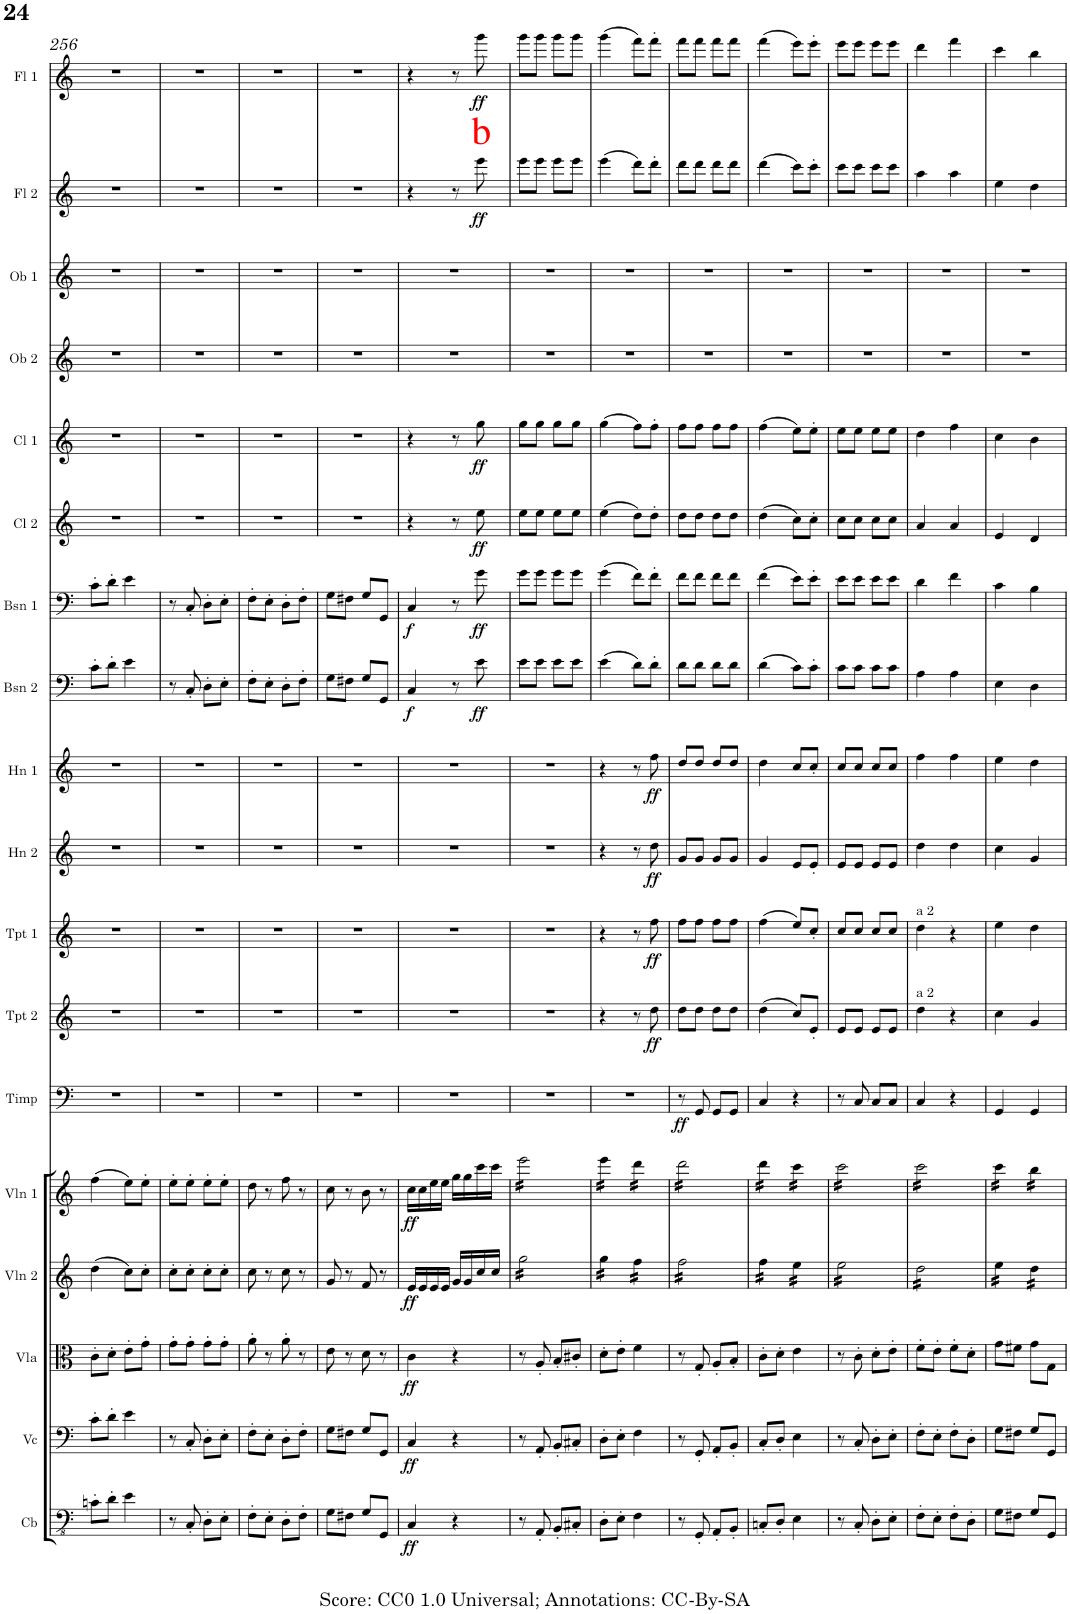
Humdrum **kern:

**kern	**dynam	**kern	**dynam	**kern	**dynam	**kern	**dynam	**kern	**dynam	**kern	**dynam	**kern	**dynam	**kern	**dynam	**kern	**dynam	**kern	**dynam	**kern	**dynam	**kern	**dynam	**kern	**dynam	**kern	**dynam	**kern	**kern	**kern	**dynam	**kern	**text	**dynam
*part18	*part18	*part17	*part17	*part16	*part16	*part15	*part15	*part14	*part14	*part13	*part13	*part12	*part12	*part11	*part11	*part10	*part10	*part9	*part9	*part8	*part8	*part7	*part7	*part6	*part6	*part5	*part5	*part4	*part3	*part2	*part2	*part1	*part1	*part1
*staff18	*staff18	*staff17	*staff17	*staff16	*staff16	*staff15	*staff15	*staff14	*staff14	*staff13	*staff13	*staff12	*staff12	*staff11	*staff11	*staff10	*staff10	*staff9	*staff9	*staff8	*staff8	*staff7	*staff7	*staff6	*staff6	*staff5	*staff5	*staff4	*staff3	*staff2	*staff2	*staff1	*staff1	*staff1
*I"Contrabass	*	*I"Violoncello	*	*I"Viola	*	*I"Violin 2	*	*I"Violin 1	*	*I"Timpani	*	*I"C Trumpet 2	*	*I"C Trumpet 1	*	*I"C Horn 2	*	*I"C Horn 1	*	*I"Bassoon 2	*	*I"Bassoon 1	*	*I"C Clarinet 2	*	*I"C Clarinet 1	*	*I"Oboe 2	*I"Oboe 1	*I"Flute 2	*	*I"Flute 1	*	*
*I'Cb	*	*I'Vc	*	*I'Vla	*	*I'Vln 2	*	*I'Vln 1	*	*I'Timp	*	*I'Tpt 2	*	*I'Tpt 1	*	*I'Hn 2	*	*I'Hn 1	*	*I'Bsn 2	*	*I'Bsn 1	*	*I'Cl 2	*	*I'Cl 1	*	*I'Ob 2	*I'Ob 1	*I'Fl 2	*	*I'Fl 1	*	*
!!LO:PB:g=z
*clefFv4	*	*clefF4	*	*clefC3	*	*clefG2	*	*clefG2	*	*clefF4	*	*clefG2	*	*clefG2	*	*clefG2	*	*clefG2	*	*clefF4	*	*clefF4	*	*clefG2	*	*clefG2	*	*clefG2	*clefG2	*clefG2	*	*clefG2	*	*
*	*	*	*	*	*	*	*	*	*	*	*	*	*	*	*	*Trd7c12	*	*Trd7c12	*	*	*	*	*	*Trd1c2	*	*Trd1c2	*	*	*	*	*	*	*	*
*k[]	*	*k[]	*	*k[]	*	*k[]	*	*k[]	*	*k[]	*	*k[]	*	*k[]	*	*k[]	*	*k[]	*	*k[]	*	*k[]	*	*k[]	*	*k[]	*	*k[]	*k[]	*k[]	*	*k[]	*	*
*M2/4	*	*M2/4	*	*M2/4	*	*M2/4	*	*M2/4	*	*M2/4	*	*M2/4	*	*M2/4	*	*M2/4	*	*M2/4	*	*M2/4	*	*M2/4	*	*M2/4	*	*M2/4	*	*M2/4	*M2/4	*M2/4	*	*M2/4	*	*
=256	=256	=256	=256	=256	=256	=256	=256	=256	=256	=256	=256	=256	=256	=256	=256	=256	=256	=256	=256	=256	=256	=256	=256	=256	=256	=256	=256	=256	=256	=256	=256	=256	=256	=256
8Cn'\L	.	8c'\L	.	8c'\L	.	(4dd\	.	(4ff\	.	2r	.	2r	.	2r	.	2r	.	2r	.	8c'\L	.	8c'\L	.	2r	.	2r	.	2r	2r	2r	.	2r	.	.
8D'\J	.	8d'\J	.	8d'\J	.	.	.	.	.	.	.	.	.	.	.	.	.	.	.	8d'\J	.	8d'\J	.	.	.	.	.	.	.	.	.	.	.	.
4E\	.	4e\	.	8e'\L	.	8cc\L)	.	8ee\L)	.	.	.	.	.	.	.	.	.	.	.	4e\	.	4e\	.	.	.	.	.	.	.	.	.	.	.	.
.	.	.	.	8g'\J	.	8cc'\J	.	8ee'\J	.	.	.	.	.	.	.	.	.	.	.	.	.	.	.	.	.	.	.	.	.	.	.	.	.	.
=257	=257	=257	=257	=257	=257	=257	=257	=257	=257	=257	=257	=257	=257	=257	=257	=257	=257	=257	=257	=257	=257	=257	=257	=257	=257	=257	=257	=257	=257	=257	=257	=257	=257	=257
8r	.	8r	.	8g'\L	.	8cc'\L	.	8ee'\L	.	2r	.	2r	.	2r	.	2r	.	2r	.	8r	.	8r	.	2r	.	2r	.	2r	2r	2r	.	2r	.	.
8CC'/	.	8C'/	.	8g'\J	.	8cc'\J	.	8ee'\J	.	.	.	.	.	.	.	.	.	.	.	8C'/	.	8C'/	.	.	.	.	.	.	.	.	.	.	.	.
8DD'\L	.	8D'\L	.	8g'\L	.	8cc'\L	.	8ee'\L	.	.	.	.	.	.	.	.	.	.	.	8D'\L	.	8D'\L	.	.	.	.	.	.	.	.	.	.	.	.
8EE'\J	.	8E'\J	.	8g'\J	.	8cc'\J	.	8ee'\J	.	.	.	.	.	.	.	.	.	.	.	8E'\J	.	8E'\J	.	.	.	.	.	.	.	.	.	.	.	.
=258	=258	=258	=258	=258	=258	=258	=258	=258	=258	=258	=258	=258	=258	=258	=258	=258	=258	=258	=258	=258	=258	=258	=258	=258	=258	=258	=258	=258	=258	=258	=258	=258	=258	=258
8FF'\L	.	8F'\L	.	8a'\	.	8cc\	.	8dd\	.	2r	.	2r	.	2r	.	2r	.	2r	.	8F'\L	.	8F'\L	.	2r	.	2r	.	2r	2r	2r	.	2r	.	.
8EE'\J	.	8E'\J	.	8r	.	8r	.	8r	.	.	.	.	.	.	.	.	.	.	.	8E'\J	.	8E'\J	.	.	.	.	.	.	.	.	.	.	.	.
8DD'\L	.	8D'\L	.	8a'\	.	8cc\	.	8ff\	.	.	.	.	.	.	.	.	.	.	.	8D'\L	.	8D'\L	.	.	.	.	.	.	.	.	.	.	.	.
8FF'\J	.	8F'\J	.	8r	.	8r	.	8r	.	.	.	.	.	.	.	.	.	.	.	8F'\J	.	8F'\J	.	.	.	.	.	.	.	.	.	.	.	.
=259	=259	=259	=259	=259	=259	=259	=259	=259	=259	=259	=259	=259	=259	=259	=259	=259	=259	=259	=259	=259	=259	=259	=259	=259	=259	=259	=259	=259	=259	=259	=259	=259	=259	=259
8GG\L	.	8G\L	.	8e\	.	8g/	.	8cc\	.	2r	.	2r	.	2r	.	2r	.	2r	.	8G\L	.	8G\L	.	2r	.	2r	.	2r	2r	2r	.	2r	.	.
8FF#X\J	.	8F#X\J	.	8r	.	8r	.	8r	.	.	.	.	.	.	.	.	.	.	.	8F#X\J	.	8F#X\J	.	.	.	.	.	.	.	.	.	.	.	.
8GG/L	.	8G/L	.	8d\	.	8f/	.	8b\	.	.	.	.	.	.	.	.	.	.	.	8G/L	.	8G/L	.	.	.	.	.	.	.	.	.	.	.	.
8GGG/J	.	8GG/J	.	8r	.	8r	.	8r	.	.	.	.	.	.	.	.	.	.	.	8GG/J	.	8GG/J	.	.	.	.	.	.	.	.	.	.	.	.
=260	=260	=260	=260	=260	=260	=260	=260	=260	=260	=260	=260	=260	=260	=260	=260	=260	=260	=260	=260	=260	=260	=260	=260	=260	=260	=260	=260	=260	=260	=260	=260	=260	=260	=260
!	!LO:DY:b	!	!LO:DY:b	!	!LO:DY:b	!	!LO:DY:b	!	!LO:DY:b	!	!	!	!	!	!	!	!	!	!	!	!LO:DY:b	!	!LO:DY:b	!	!	!	!	!	!	!	!	!	!	!
4CC/	ff	4C/	ff	4c\	ff	16e/LL	ff	16cc\LL	ff	2r	.	2r	.	2r	.	2r	.	2r	.	4C/	f	4C/	f	4r	.	4r	.	2r	2r	4r	.	4r	.	.
.	.	.	.	.	.	16e/	.	16cc\	.	.	.	.	.	.	.	.	.	.	.	.	.	.	.	.	.	.	.	.	.	.	.	.	.	.
.	.	.	.	.	.	16e/	.	16ee\	.	.	.	.	.	.	.	.	.	.	.	.	.	.	.	.	.	.	.	.	.	.	.	.	.	.
.	.	.	.	.	.	16e/JJ	.	16ee\JJ	.	.	.	.	.	.	.	.	.	.	.	.	.	.	.	.	.	.	.	.	.	.	.	.	.	.
4r	.	4r	.	4r	.	16g/LL	.	16gg\LL	.	.	.	.	.	.	.	.	.	.	.	8r	.	8r	.	8r	.	8r	.	.	.	8r	.	8r	.	.
.	.	.	.	.	.	16g/	.	16gg\	.	.	.	.	.	.	.	.	.	.	.	.	.	.	.	.	.	.	.	.	.	.	.	.	.	.
!	!	!	!	!	!	!	!	!	!	!	!	!	!	!	!	!	!	!	!	!	!LO:DY:b	!	!LO:DY:b	!	!LO:DY:b	!	!LO:DY:b	!	!	!	!LO:DY:b	!	!LO:LY:b:color=#FF0000	!LO:DY:b
.	.	.	.	.	.	16cc/	.	16ccc\	.	.	.	.	.	.	.	.	.	.	.	8e\	ff	8g\	ff	8ee\	ff	8gg\	ff	.	.	8eee\	ff	8ggg\	b	ff
.	.	.	.	.	.	16cc/JJ	.	16ccc\JJ	.	.	.	.	.	.	.	.	.	.	.	.	.	.	.	.	.	.	.	.	.	.	.	.	.	.
=261	=261	=261	=261	=261	=261	=261	=261	=261	=261	=261	=261	=261	=261	=261	=261	=261	=261	=261	=261	=261	=261	=261	=261	=261	=261	=261	=261	=261	=261	=261	=261	=261	=261	=261
*	*	*	*	*	*	*tremolo	*	*	*	*	*	*	*	*	*	*	*	*	*	*	*	*	*	*	*	*	*	*	*	*	*	*	*	*
*	*	*	*	*	*	*	*	*tremolo	*	*	*	*	*	*	*	*	*	*	*	*	*	*	*	*	*	*	*	*	*	*	*	*	*	*
8r	.	8r	.	8r	.	16gg\LL	.	16eee\LL	.	2r	.	2r	.	2r	.	2r	.	2r	.	8e\L	.	8g\L	.	8ee\L	.	8gg\L	.	2r	2r	8eee\L	.	8ggg\L	.	.
.	.	.	.	.	.	16gg\	.	16eee\	.	.	.	.	.	.	.	.	.	.	.	.	.	.	.	.	.	.	.	.	.	.	.	.	.	.
8AAA'/	.	8AA'/	.	8A'/	.	16gg\	.	16eee\	.	.	.	.	.	.	.	.	.	.	.	8e\J	.	8g\J	.	8ee\J	.	8gg\J	.	.	.	8eee\J	.	8ggg\J	.	.
.	.	.	.	.	.	16gg\	.	16eee\	.	.	.	.	.	.	.	.	.	.	.	.	.	.	.	.	.	.	.	.	.	.	.	.	.	.
8BBB'/L	.	8BB'/L	.	8B'/L	.	16gg\	.	16eee\	.	.	.	.	.	.	.	.	.	.	.	8e\L	.	8g\L	.	8ee\L	.	8gg\L	.	.	.	8eee\L	.	8ggg\L	.	.
.	.	.	.	.	.	16gg\	.	16eee\	.	.	.	.	.	.	.	.	.	.	.	.	.	.	.	.	.	.	.	.	.	.	.	.	.	.
8CC#X'/J	.	8C#X'/J	.	8c#X'/J	.	16gg\	.	16eee\	.	.	.	.	.	.	.	.	.	.	.	8e\J	.	8g\J	.	8ee\J	.	8gg\J	.	.	.	8eee\J	.	8ggg\J	.	.
.	.	.	.	.	.	16gg\JJ	.	16eee\JJ	.	.	.	.	.	.	.	.	.	.	.	.	.	.	.	.	.	.	.	.	.	.	.	.	.	.
=262	=262	=262	=262	=262	=262	=262	=262	=262	=262	=262	=262	=262	=262	=262	=262	=262	=262	=262	=262	=262	=262	=262	=262	=262	=262	=262	=262	=262	=262	=262	=262	=262	=262	=262
8DD'\L	.	8D'\L	.	8d'\L	.	16gg\LL	.	16eee\LL	.	2r	.	4r	.	4r	.	4r	.	4r	.	(4e\	.	(4g\	.	(4ee\	.	(4gg\	.	2r	2r	(4eee\	.	(4ggg\	.	.
.	.	.	.	.	.	16gg\	.	16eee\	.	.	.	.	.	.	.	.	.	.	.	.	.	.	.	.	.	.	.	.	.	.	.	.	.	.
8EE'\J	.	8E'\J	.	8e'\J	.	16gg\	.	16eee\	.	.	.	.	.	.	.	.	.	.	.	.	.	.	.	.	.	.	.	.	.	.	.	.	.	.
.	.	.	.	.	.	16gg\JJ	.	16eee\JJ	.	.	.	.	.	.	.	.	.	.	.	.	.	.	.	.	.	.	.	.	.	.	.	.	.	.
4FF\	.	4F\	.	4f\	.	16ff\LL	.	16ddd\LL	.	.	.	8r	.	8r	.	8r	.	8r	.	8d\L)	.	8f\L)	.	8dd\L)	.	8ff\L)	.	.	.	8ddd\L)	.	8fff\L)	.	.
.	.	.	.	.	.	16ff\	.	16ddd\	.	.	.	.	.	.	.	.	.	.	.	.	.	.	.	.	.	.	.	.	.	.	.	.	.	.
!	!	!	!	!	!	!	!	!	!	!	!	!	!LO:DY:b	!	!LO:DY:b	!	!LO:DY:b	!	!LO:DY:b	!	!	!	!	!	!	!	!	!	!	!	!	!	!	!
.	.	.	.	.	.	16ff\	.	16ddd\	.	.	.	8dd\	ff	8ff\	ff	8dd\	ff	8ff\	ff	8d'\J	.	8f'\J	.	8dd'\J	.	8ff'\J	.	.	.	8ddd'\J	.	8fff'\J	.	.
.	.	.	.	.	.	16ff\JJ	.	16ddd\JJ	.	.	.	.	.	.	.	.	.	.	.	.	.	.	.	.	.	.	.	.	.	.	.	.	.	.
=263	=263	=263	=263	=263	=263	=263	=263	=263	=263	=263	=263	=263	=263	=263	=263	=263	=263	=263	=263	=263	=263	=263	=263	=263	=263	=263	=263	=263	=263	=263	=263	=263	=263	=263
!	!	!	!	!	!	!	!	!	!	!	!LO:DY:b	!	!	!	!	!	!	!	!	!	!	!	!	!	!	!	!	!	!	!	!	!	!	!
8r	.	8r	.	8r	.	16ff\LL	.	16ddd\LL	.	8r	ff	8dd\L	.	8ff\L	.	8g/L	.	8dd/L	.	8d\L	.	8f\L	.	8dd\L	.	8ff\L	.	2r	2r	8ddd\L	.	8fff\L	.	.
.	.	.	.	.	.	16ff\	.	16ddd\	.	.	.	.	.	.	.	.	.	.	.	.	.	.	.	.	.	.	.	.	.	.	.	.	.	.
8GGG'/	.	8GG'/	.	8G'/	.	16ff\	.	16ddd\	.	8GG/	.	8dd\J	.	8ff\J	.	8g/J	.	8dd/J	.	8d\J	.	8f\J	.	8dd\J	.	8ff\J	.	.	.	8ddd\J	.	8fff\J	.	.
.	.	.	.	.	.	16ff\	.	16ddd\	.	.	.	.	.	.	.	.	.	.	.	.	.	.	.	.	.	.	.	.	.	.	.	.	.	.
8AAA'/L	.	8AA'/L	.	8A'/L	.	16ff\	.	16ddd\	.	8GG/L	.	8dd\L	.	8ff\L	.	8g/L	.	8dd/L	.	8d\L	.	8f\L	.	8dd\L	.	8ff\L	.	.	.	8ddd\L	.	8fff\L	.	.
.	.	.	.	.	.	16ff\	.	16ddd\	.	.	.	.	.	.	.	.	.	.	.	.	.	.	.	.	.	.	.	.	.	.	.	.	.	.
8BBB'/J	.	8BB'/J	.	8B'/J	.	16ff\	.	16ddd\	.	8GG/J	.	8dd\J	.	8ff\J	.	8g/J	.	8dd/J	.	8d\J	.	8f\J	.	8dd\J	.	8ff\J	.	.	.	8ddd\J	.	8fff\J	.	.
.	.	.	.	.	.	16ff\JJ	.	16ddd\JJ	.	.	.	.	.	.	.	.	.	.	.	.	.	.	.	.	.	.	.	.	.	.	.	.	.	.
=264	=264	=264	=264	=264	=264	=264	=264	=264	=264	=264	=264	=264	=264	=264	=264	=264	=264	=264	=264	=264	=264	=264	=264	=264	=264	=264	=264	=264	=264	=264	=264	=264	=264	=264
8CCn'/L	.	8C'/L	.	8c'\L	.	16ff\LL	.	16ddd\LL	.	4C/	.	(4dd\	.	(4ff\	.	4g/	.	4dd\	.	(4d\	.	(4f\	.	(4dd\	.	(4ff\	.	2r	2r	(4ddd\	.	(4fff\	.	.
.	.	.	.	.	.	16ff\	.	16ddd\	.	.	.	.	.	.	.	.	.	.	.	.	.	.	.	.	.	.	.	.	.	.	.	.	.	.
8DD'/J	.	8D'/J	.	8d'\J	.	16ff\	.	16ddd\	.	.	.	.	.	.	.	.	.	.	.	.	.	.	.	.	.	.	.	.	.	.	.	.	.	.
.	.	.	.	.	.	16ff\JJ	.	16ddd\JJ	.	.	.	.	.	.	.	.	.	.	.	.	.	.	.	.	.	.	.	.	.	.	.	.	.	.
4EE\	.	4E\	.	4e\	.	16ee\LL	.	16ccc\LL	.	4r	.	8cc/L)	.	8ee/L)	.	8e/L	.	8cc/L	.	8c\L)	.	8e\L)	.	8cc\L)	.	8ee\L)	.	.	.	8ccc\L)	.	8eee\L)	.	.
.	.	.	.	.	.	16ee\	.	16ccc\	.	.	.	.	.	.	.	.	.	.	.	.	.	.	.	.	.	.	.	.	.	.	.	.	.	.
.	.	.	.	.	.	16ee\	.	16ccc\	.	.	.	8e'/J	.	8cc'/J	.	8e'/J	.	8cc'/J	.	8c'\J	.	8e'\J	.	8cc'\J	.	8ee'\J	.	.	.	8ccc'\J	.	8eee'\J	.	.
.	.	.	.	.	.	16ee\JJ	.	16ccc\JJ	.	.	.	.	.	.	.	.	.	.	.	.	.	.	.	.	.	.	.	.	.	.	.	.	.	.
=265	=265	=265	=265	=265	=265	=265	=265	=265	=265	=265	=265	=265	=265	=265	=265	=265	=265	=265	=265	=265	=265	=265	=265	=265	=265	=265	=265	=265	=265	=265	=265	=265	=265	=265
8r	.	8r	.	8r	.	16ee\LL	.	16ccc\LL	.	8r	.	8e/L	.	8cc/L	.	8e/L	.	8cc/L	.	8c\L	.	8e\L	.	8cc\L	.	8ee\L	.	2r	2r	8ccc\L	.	8eee\L	.	.
.	.	.	.	.	.	16ee\	.	16ccc\	.	.	.	.	.	.	.	.	.	.	.	.	.	.	.	.	.	.	.	.	.	.	.	.	.	.
8CC'/	.	8C'/	.	8c'\	.	16ee\	.	16ccc\	.	8C/	.	8e/J	.	8cc/J	.	8e/J	.	8cc/J	.	8c\J	.	8e\J	.	8cc\J	.	8ee\J	.	.	.	8ccc\J	.	8eee\J	.	.
.	.	.	.	.	.	16ee\	.	16ccc\	.	.	.	.	.	.	.	.	.	.	.	.	.	.	.	.	.	.	.	.	.	.	.	.	.	.
8DD'\L	.	8D'\L	.	8d'\L	.	16ee\	.	16ccc\	.	8C/L	.	8e/L	.	8cc/L	.	8e/L	.	8cc/L	.	8c\L	.	8e\L	.	8cc\L	.	8ee\L	.	.	.	8ccc\L	.	8eee\L	.	.
.	.	.	.	.	.	16ee\	.	16ccc\	.	.	.	.	.	.	.	.	.	.	.	.	.	.	.	.	.	.	.	.	.	.	.	.	.	.
8EE'\J	.	8E'\J	.	8e'\J	.	16ee\	.	16ccc\	.	8C/J	.	8e/J	.	8cc/J	.	8e/J	.	8cc/J	.	8c\J	.	8e\J	.	8cc\J	.	8ee\J	.	.	.	8ccc\J	.	8eee\J	.	.
.	.	.	.	.	.	16ee\JJ	.	16ccc\JJ	.	.	.	.	.	.	.	.	.	.	.	.	.	.	.	.	.	.	.	.	.	.	.	.	.	.
=266	=266	=266	=266	=266	=266	=266	=266	=266	=266	=266	=266	=266	=266	=266	=266	=266	=266	=266	=266	=266	=266	=266	=266	=266	=266	=266	=266	=266	=266	=266	=266	=266	=266	=266
!	!	!	!	!	!	!	!	!	!	!	!	!	!	!LO:TX:a:t=a 2	!	!	!	!	!	!	!	!	!	!	!	!	!	!	!	!	!	!	!	!
!	!	!	!	!	!	!	!	!	!	!	!	!LO:TX:a:t=a 2	!	!	!	!	!	!	!	!	!	!	!	!	!	!	!	!	!	!	!	!	!	!
8FF'\L	.	8F'\L	.	8f'\L	.	16dd\LL	.	16ccc\LL	.	4C/	.	4dd\	.	4dd\	.	4dd\	.	4ff\	.	4A\	.	4d\	.	4a/	.	4dd\	.	2r	2r	4aa\	.	4ddd\	.	.
.	.	.	.	.	.	16dd\	.	16ccc\	.	.	.	.	.	.	.	.	.	.	.	.	.	.	.	.	.	.	.	.	.	.	.	.	.	.
8EE'\J	.	8E'\J	.	8e'\J	.	16dd\	.	16ccc\	.	.	.	.	.	.	.	.	.	.	.	.	.	.	.	.	.	.	.	.	.	.	.	.	.	.
.	.	.	.	.	.	16dd\	.	16ccc\	.	.	.	.	.	.	.	.	.	.	.	.	.	.	.	.	.	.	.	.	.	.	.	.	.	.
8FF'\L	.	8F'\L	.	8f'\L	.	16dd\	.	16ccc\	.	4r	.	4r	.	4r	.	4dd\	.	4ff\	.	4A\	.	4f\	.	4a/	.	4ff\	.	.	.	4aa\	.	4fff\	.	.
.	.	.	.	.	.	16dd\	.	16ccc\	.	.	.	.	.	.	.	.	.	.	.	.	.	.	.	.	.	.	.	.	.	.	.	.	.	.
8DD'\J	.	8D'\J	.	8d'\J	.	16dd\	.	16ccc\	.	.	.	.	.	.	.	.	.	.	.	.	.	.	.	.	.	.	.	.	.	.	.	.	.	.
.	.	.	.	.	.	16dd\JJ	.	16ccc\JJ	.	.	.	.	.	.	.	.	.	.	.	.	.	.	.	.	.	.	.	.	.	.	.	.	.	.
=267	=267	=267	=267	=267	=267	=267	=267	=267	=267	=267	=267	=267	=267	=267	=267	=267	=267	=267	=267	=267	=267	=267	=267	=267	=267	=267	=267	=267	=267	=267	=267	=267	=267	=267
8GG\L	.	8G\L	.	8g\L	.	16ee\LL	.	16ccc\LL	.	4GG/	.	4cc\	.	4ee\	.	4cc\	.	4ee\	.	4E\	.	4c\	.	4e/	.	4cc\	.	2r	2r	4ee\	.	4ccc\	.	.
.	.	.	.	.	.	16ee\	.	16ccc\	.	.	.	.	.	.	.	.	.	.	.	.	.	.	.	.	.	.	.	.	.	.	.	.	.	.
8FF#X\J	.	8F#X\J	.	8f#X\J	.	16ee\	.	16ccc\	.	.	.	.	.	.	.	.	.	.	.	.	.	.	.	.	.	.	.	.	.	.	.	.	.	.
.	.	.	.	.	.	16ee\JJ	.	16ccc\JJ	.	.	.	.	.	.	.	.	.	.	.	.	.	.	.	.	.	.	.	.	.	.	.	.	.	.
8GG/L	.	8G/L	.	8g\L	.	16dd\LL	.	16bb\LL	.	4GG/	.	4g/	.	4dd\	.	4g/	.	4dd\	.	4D\	.	4B\	.	4d/	.	4b\	.	.	.	4dd\	.	4bb\	.	.
.	.	.	.	.	.	16dd\	.	16bb\	.	.	.	.	.	.	.	.	.	.	.	.	.	.	.	.	.	.	.	.	.	.	.	.	.	.
8GGG/J	.	8GG/J	.	8G\J	.	16dd\	.	16bb\	.	.	.	.	.	.	.	.	.	.	.	.	.	.	.	.	.	.	.	.	.	.	.	.	.	.
.	.	.	.	.	.	16dd\JJ	.	16bb\JJ	.	.	.	.	.	.	.	.	.	.	.	.	.	.	.	.	.	.	.	.	.	.	.	.	.	.
*	*	*	*	*	*	*	*	*Xtremolo	*	*	*	*	*	*	*	*	*	*	*	*	*	*	*	*	*	*	*	*	*	*	*	*	*	*
*	*	*	*	*	*	*Xtremolo	*	*	*	*	*	*	*	*	*	*	*	*	*	*	*	*	*	*	*	*	*	*	*	*	*	*	*	*
=	=	=	=	=	=	=	=	=	=	=	=	=	=	=	=	=	=	=	=	=	=	=	=	=	=	=	=	=	=	=	=	=	=	=
*-	*-	*-	*-	*-	*-	*-	*-	*-	*-	*-	*-	*-	*-	*-	*-	*-	*-	*-	*-	*-	*-	*-	*-	*-	*-	*-	*-	*-	*-	*-	*-	*-	*-	*-
